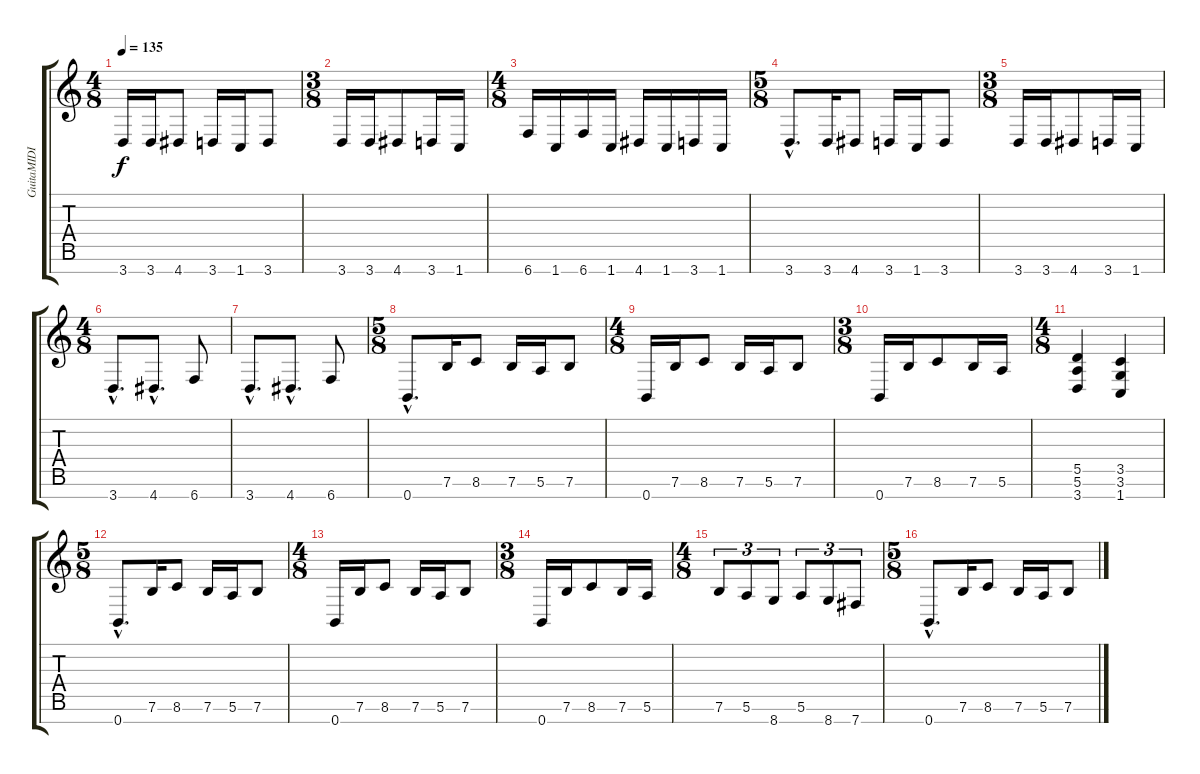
\track ("GuitaMIDI" "GuitaMIDI") {instrument distortionguitar}
\staff {score tabs}
\tuning (E4 B3 G3 D3 A2 E2 B1) {hide}
\ts (4 8)
\tempo 135
\clef g2
\ks c
3.7.16{dy f} 3.7.16 4.7.8 3.7.16 1.7.16 3.7.8 |
\ts (3 8)
3.7.16 3.7.16 4.7.8 3.7.16 1.7.16 |
\ts (4 8)
6.7.16 1.7.16 6.7.16 1.7.16 4.7.16 1.7.16 3.7.16 1.7.16 |
\ts (5 8)
3.7{hac}.8{d} 3.7.16 4.7.8 3.7.16 1.7.16 3.7.8 |
\ts (3 8)
3.7.16 3.7.16 4.7.8 3.7.16 1.7.16 |
\ts (4 8)
3.7{hac}.8{d} 4.7{hac}.8{d} 6.7.8 |
3.7{hac}.8{d} 4.7{hac}.8{d} 6.7.8 |
\ts (5 8)
0.7{hac}.8{d} 7.6.16 8.6.8 7.6.16 5.6.16 7.6.8 |
\ts (4 8)
0.7.16 7.6.16 8.6.8 7.6.16 5.6.16 7.6.8 |
\ts (3 8)
0.7.16 7.6.16 8.6.8 7.6.16 5.6.16 |
\ts (4 8)
(5.5 5.6 3.7).4 (3.5 3.6 1.7).4 |
\ts (5 8)
0.7{hac}.8{d} 7.6.16 8.6.8 7.6.16 5.6.16 7.6.8 |
\ts (4 8)
0.7.16 7.6.16 8.6.8 7.6.16 5.6.16 7.6.8 |
\ts (3 8)
0.7.16 7.6.16 8.6.8 7.6.16 5.6.16 |
\ts (4 8)
7.6.8{tu (3 2)} 5.6.8{tu (3 2)} 8.7.8{tu (3 2)} 5.6.8{tu (3 2)} 8.7.8{tu (3 2)} 7.7.8{tu (3 2)} |
\ts (5 8)
0.7{hac}.8{d} 7.6.16 8.6.8 7.6.16 5.6.16 7.6.8
